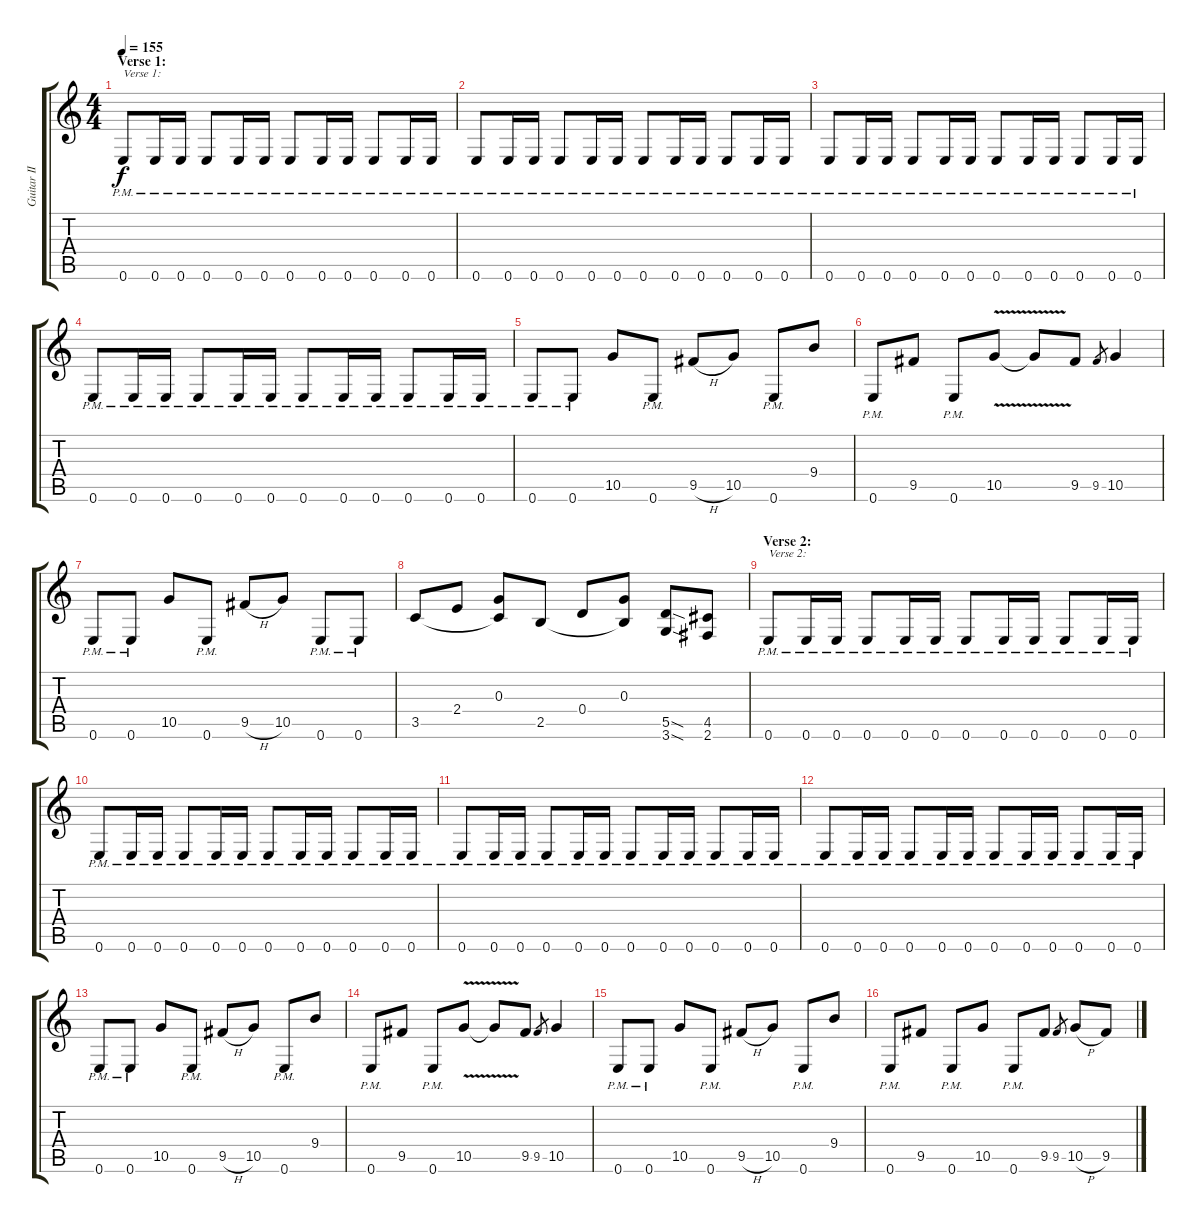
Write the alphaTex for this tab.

\track ("Guitar II" "Guitar II") {instrument distortionguitar}
\staff {score tabs}
\tuning (E4 B3 G3 D3 A2 E2) {hide}
\ts (4 4)
\section ("" "Verse 1:")
\tempo 155
\clef g2
\ks c
0.6{pm}.8{txt "Verse 1:" dy f} 0.6{pm}.16 0.6{pm}.16 0.6{pm}.8 0.6{pm}.16 0.6{pm}.16 0.6{pm}.8 0.6{pm}.16 0.6{pm}.16 0.6{pm}.8 0.6{pm}.16 0.6{pm}.16 |
0.6{pm}.8 0.6{pm}.16 0.6{pm}.16 0.6{pm}.8 0.6{pm}.16 0.6{pm}.16 0.6{pm}.8 0.6{pm}.16 0.6{pm}.16 0.6{pm}.8 0.6{pm}.16 0.6{pm}.16 |
0.6{pm}.8 0.6{pm}.16 0.6{pm}.16 0.6{pm}.8 0.6{pm}.16 0.6{pm}.16 0.6{pm}.8 0.6{pm}.16 0.6{pm}.16 0.6{pm}.8 0.6{pm}.16 0.6{pm}.16 |
0.6{pm}.8 0.6{pm}.16 0.6{pm}.16 0.6{pm}.8 0.6{pm}.16 0.6{pm}.16 0.6{pm}.8 0.6{pm}.16 0.6{pm}.16 0.6{pm}.8 0.6{pm}.16 0.6{pm}.16 |
0.6{pm}.8 0.6{pm}.8 10.5.8 0.6{pm}.8 9.5{h}.8 10.5.8 0.6{pm}.8 9.4.8 |
0.6{pm}.8 9.5.8 0.6{pm}.8 10.5{v}.8 10.5{t}.8 9.5.8 9.5.8{gr} 10.5.4 |
0.6{pm}.8 0.6{pm}.8 10.5.8 0.6{pm}.8 9.5{h}.8 10.5.8 0.6{pm}.8 0.6{pm}.8 |
3.5.8 2.4.8 (0.3 3.5{t}).8 2.5.8 0.4.8 (0.3 2.5{t}).8 (5.5{sod} 3.6{sod}).8 (4.5 2.6).8 |
\section ("" "Verse 2:")
0.6{pm}.8{txt "Verse 2:"} 0.6{pm}.16 0.6{pm}.16 0.6{pm}.8 0.6{pm}.16 0.6{pm}.16 0.6{pm}.8 0.6{pm}.16 0.6{pm}.16 0.6{pm}.8 0.6{pm}.16 0.6{pm}.16 |
0.6{pm}.8 0.6{pm}.16 0.6{pm}.16 0.6{pm}.8 0.6{pm}.16 0.6{pm}.16 0.6{pm}.8 0.6{pm}.16 0.6{pm}.16 0.6{pm}.8 0.6{pm}.16 0.6{pm}.16 |
0.6{pm}.8 0.6{pm}.16 0.6{pm}.16 0.6{pm}.8 0.6{pm}.16 0.6{pm}.16 0.6{pm}.8 0.6{pm}.16 0.6{pm}.16 0.6{pm}.8 0.6{pm}.16 0.6{pm}.16 |
0.6{pm}.8 0.6{pm}.16 0.6{pm}.16 0.6{pm}.8 0.6{pm}.16 0.6{pm}.16 0.6{pm}.8 0.6{pm}.16 0.6{pm}.16 0.6{pm}.8 0.6{pm}.16 0.6{pm}.16 |
0.6{pm}.8 0.6{pm}.8 10.5.8 0.6{pm}.8 9.5{h}.8 10.5.8 0.6{pm}.8 9.4.8 |
0.6{pm}.8 9.5.8 0.6{pm}.8 10.5{v}.8 10.5{t}.8 9.5.8 9.5.8{gr} 10.5.4 |
0.6{pm}.8 0.6{pm}.8 10.5.8 0.6{pm}.8 9.5{h}.8 10.5.8 0.6{pm}.8 9.4.8 |
0.6{pm}.8 9.5.8 0.6{pm}.8 10.5.8 0.6{pm}.8 9.5.8 9.5.8{gr} 10.5{h}.8 9.5.8
